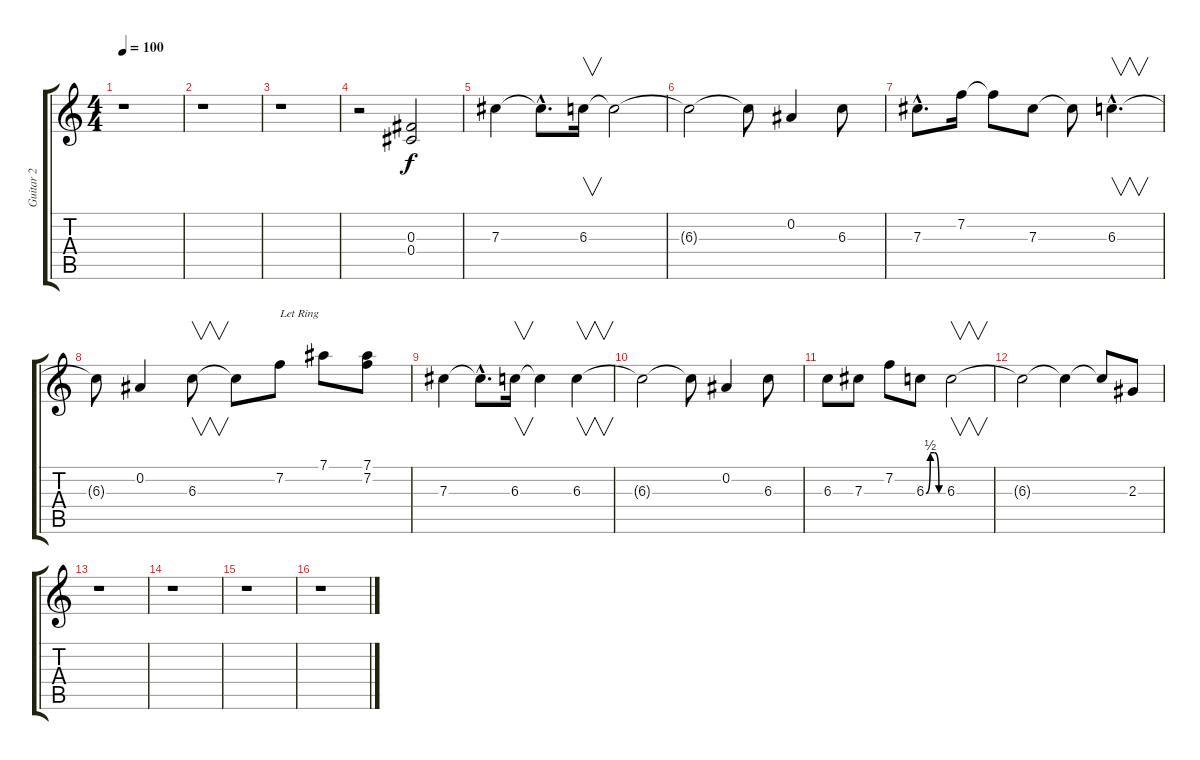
\track ("Guitar 2" "Guitar 2") {instrument overdrivenguitar}
\staff {score tabs}
\tuning (Eb4 Bb3 Gb3 Db3 Ab2 Eb2) {hide}
\ts (4 4)
\tempo 100
\clef g2
\ks c
r.1{dy f} |
r.1 |
r.1 |
r.2 (0.3 0.4).2 |
7.3.4 7.3{hac t}.8{d} 6.3.16{v} 6.3{t}.2 |
6.3{t}.2 6.3{t}.8 0.2.4 6.3.8 |
7.3{hac}.8{d} 7.2.16 7.2{t}.8 7.3.8 7.3{t}.8 6.3{hac}.4{v d} |
6.3{t}.8 0.2.4 6.3.8{v} 6.3{t}.8 7.2.8{txt "Let Ring"} 7.1.8 (7.1 7.2).8 |
7.3.4 7.3{hac t}.8{d} 6.3.16{v} 6.3{t}.4 6.3.4{v} |
6.3{t}.2 6.3{t}.8 0.2.4 6.3.8 |
6.3.8 7.3.8 7.2.8 6.3{be (custom 0 0 15 2 30 2 45 0 60 0)}.8 6.3.2{v} |
6.3{t}.2 6.3{t}.4 6.3{t}.8 2.3.8 |
r.1 |
r.1 |
r.1 |
r.1
